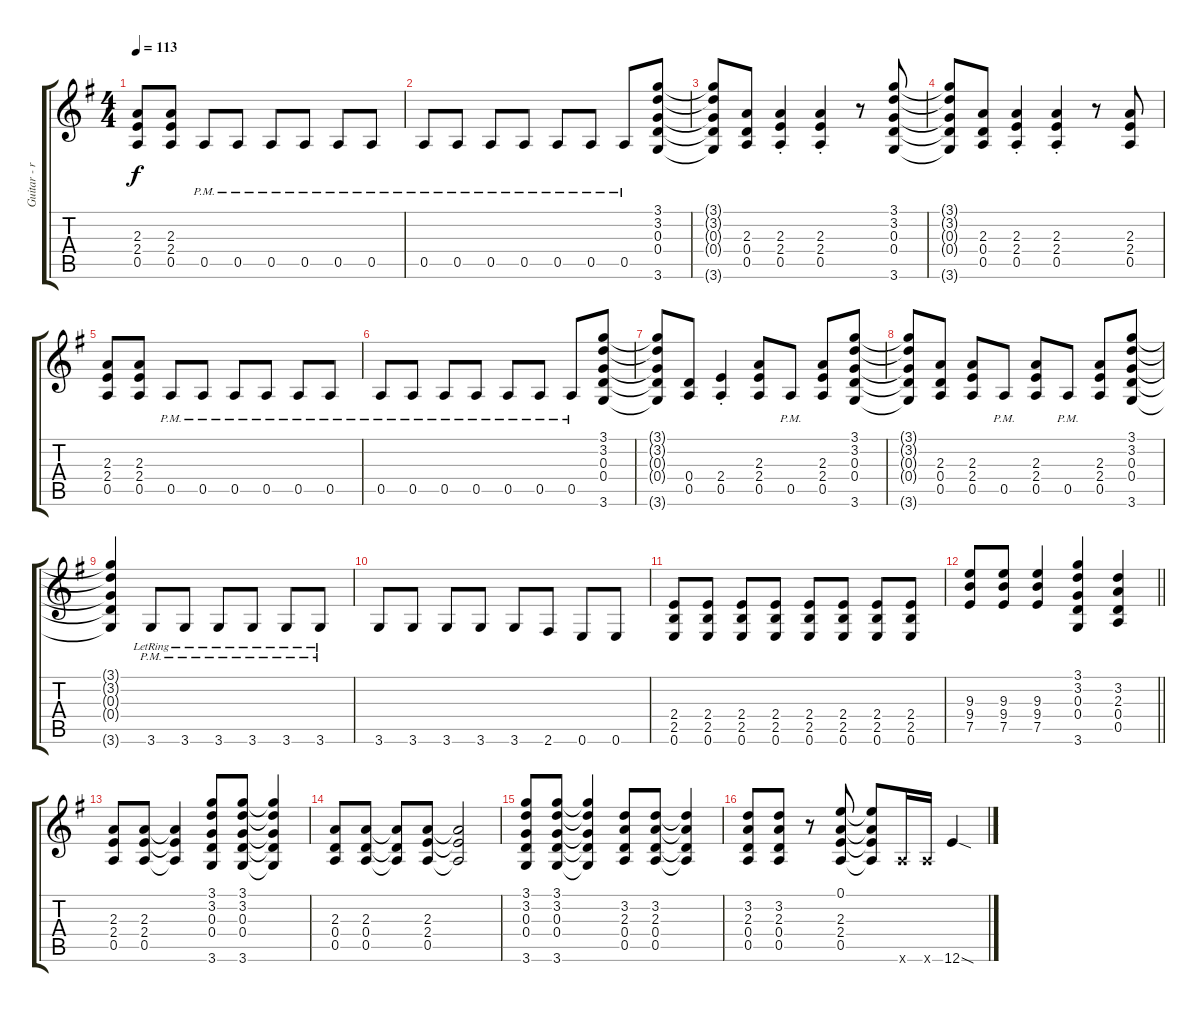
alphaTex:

\track ("Guitar - rhythm - right" "Guitar - r") {instrument overdrivenguitar}
\staff {score tabs}
\tuning (E4 B3 G3 D3 A2 E2) {hide}
\ts (4 4)
\tempo 113
\clef g2
\ks g
(2.3{t} 2.4{t} 0.5{t}).8{dy f} (2.3 2.4 0.5).8 0.5{pm}.8 0.5{pm}.8 0.5{pm}.8 0.5{pm}.8 0.5{pm}.8 0.5{pm}.8 |
0.5{pm}.8 0.5{pm}.8 0.5{pm}.8 0.5{pm}.8 0.5{pm}.8 0.5{pm}.8 0.5{pm}.8 (3.1 3.2 0.3 0.4 3.6).8 |
(3.1{t} 3.2{t} 0.3{t} 0.4{t} 3.6{t}).8 (2.3 0.4 0.5).8 (2.3{st} 2.4{st} 0.5{st}).4 (2.3{st} 2.4{st} 0.5{st}).4 r.8 (3.1 3.2 0.3 0.4 3.6).8 |
(3.1{t} 3.2{t} 0.3{t} 0.4{t} 3.6{t}).8 (2.3 0.4 0.5).8 (2.3{st} 2.4{st} 0.5{st}).4 (2.3{st} 2.4{st} 0.5{st}).4 r.8 (2.3 2.4 0.5).8 |
(2.3 2.4 0.5).8 (2.3 2.4 0.5).8 0.5{pm}.8 0.5{pm}.8 0.5{pm}.8 0.5{pm}.8 0.5{pm}.8 0.5{pm}.8 |
0.5{pm}.8 0.5{pm}.8 0.5{pm}.8 0.5{pm}.8 0.5{pm}.8 0.5{pm}.8 0.5{pm}.8 (3.1 3.2 0.3 0.4 3.6).8 |
(3.1{t} 3.2{t} 0.3{t} 0.4{t} 3.6{t}).8 (0.4 0.5).8 (2.4{st} 0.5{st}).4 (2.3 2.4 0.5).8 0.5{pm}.8 (2.3 2.4 0.5).8 (3.1 3.2 0.3 0.4 3.6).8 |
(3.1{t} 3.2{t} 0.3{t} 0.4{t} 3.6{t}).8 (2.3 0.4 0.5).8 (2.3 2.4 0.5).8 0.5{pm}.8 (2.3 2.4 0.5).8 0.5{pm}.8 (2.3 2.4 0.5).8 (3.1 3.2 0.3 0.4 3.6).8 |
(3.1{t} 3.2{t} 0.3{t} 0.4{t} 3.6{t}).4 3.6{pm lr}.8 3.6{pm lr}.8 3.6{pm lr}.8 3.6{pm lr}.8 3.6{pm lr}.8 3.6{pm lr}.8 |
3.6.8 3.6.8 3.6.8 3.6.8 3.6.8 2.6.8 0.6.8 0.6.8 |
(2.4 2.5 0.6).8 (2.4 2.5 0.6).8 (2.4 2.5 0.6).8 (2.4 2.5 0.6).8 (2.4 2.5 0.6).8 (2.4 2.5 0.6).8 (2.4 2.5 0.6).8 (2.4 2.5 0.6).8 |
\barLineRight lightlight
(9.3 9.4 7.5).8 (9.3 9.4 7.5).8 (9.3 9.4 7.5).4 (3.1 3.2 0.3 0.4 3.6).4 (3.2 2.3 0.4 0.5).4 |
(2.3 2.4 0.5).8 (2.3 2.4 0.5).8 (2.3{t} 2.4{t} 0.5{t}).4 (3.1 3.2 0.3 0.4 3.6).8 (3.1 3.2 0.3 0.4 3.6).8 (3.1{t} 3.2{t} 0.3{t} 0.4{t} 3.6{t}).4 |
(2.3 0.4 0.5).8 (2.3 0.4 0.5).8 (2.3{t} 0.4{t} 0.5{t}).8 (2.3 2.4 0.5).8 (2.3{t} 2.4{t} 0.5{t}).2 |
(3.1 3.2 0.3 0.4 3.6).8 (3.1 3.2 0.3 0.4 3.6).8 (3.1{t} 3.2{t} 0.3{t} 0.4{t} 3.6{t}).4 (3.2 2.3 0.4 0.5).8 (3.2 2.3 0.4 0.5).8 (3.2{t} 2.3{t} 0.4{t} 0.5{t}).4 |
(3.2 2.3 0.4 0.5).8 (3.2 2.3 0.4 0.5).8 r.8 (0.1 2.3 2.4 0.5).8 (0.1{t} 2.3{t} 2.4{t} 0.5{t}).8 5.6{x}.16 5.6{x}.16 12.6{sod}.4
